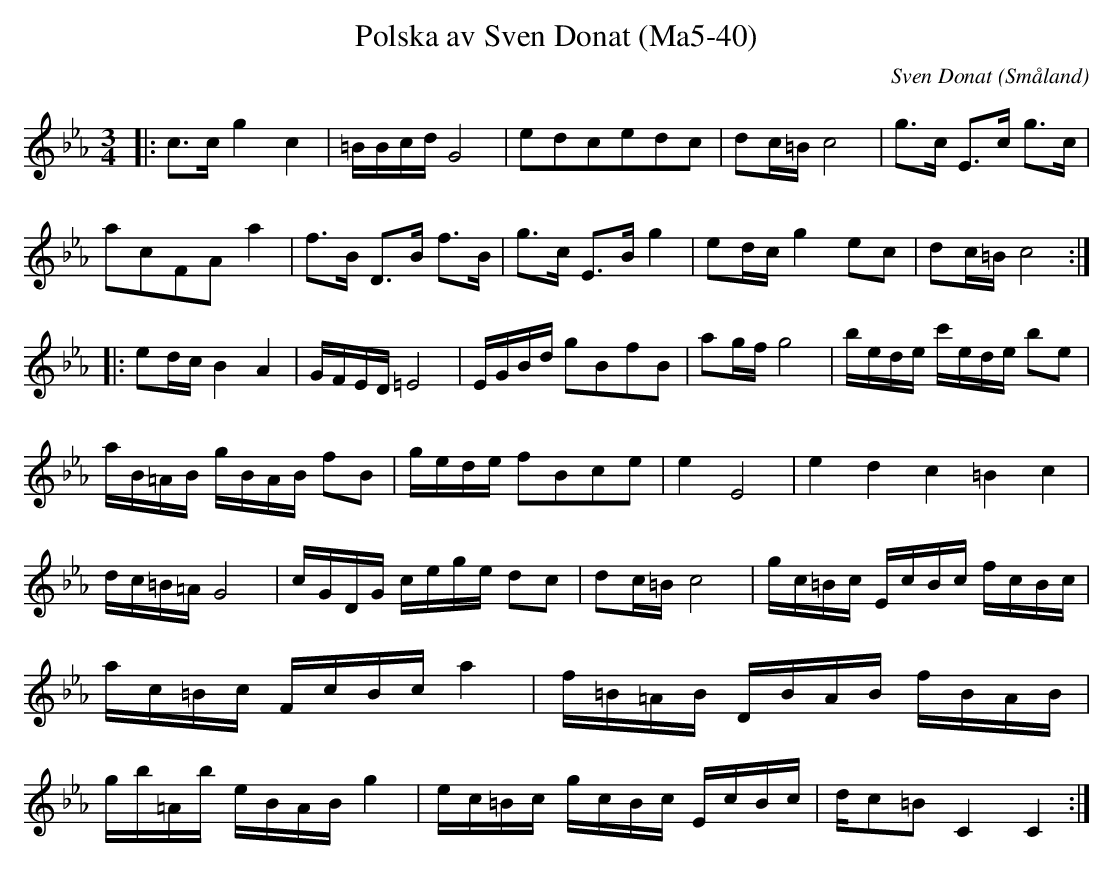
X:1
T:Polska av Sven Donat (Ma5-40)
C:Sven Donat
O:Småland
M:3/4
L:1/16
K:Cm
|: c2>c2 g4 c4 | =BBcd G8 | e2d2c2e2d2c2 | d2c=B c8 | g2>c2 E2>c2 g2>c2 | a2c2F2A2 a4 | f2>B2 D2>B2 f2>B2 | g2>c2 E2>B2 g4 | e2dc g4 e2c2 | d2c=B c8 :| |: e2dc B4 A4 | GFED =E8 | EGBd g2B2f2B2 | a2gf g8 | bede c'ede b2e2 | aB=AB gBAB f2B2 | gede f2B2c2e2 | e4 E8 | e4d4c4 =B4 c4 | dc=B=A G8 | cGDG cege d2c2 | d2c=B c8 | gc=Bc EcBc fcBc | ac=Bc FcBc a4 | f=B=AB DBAB fBAB | gb=Ab eBAB g4 | ec=Bc gcBc EcBc | dc2=B2 C4 C4 :|
